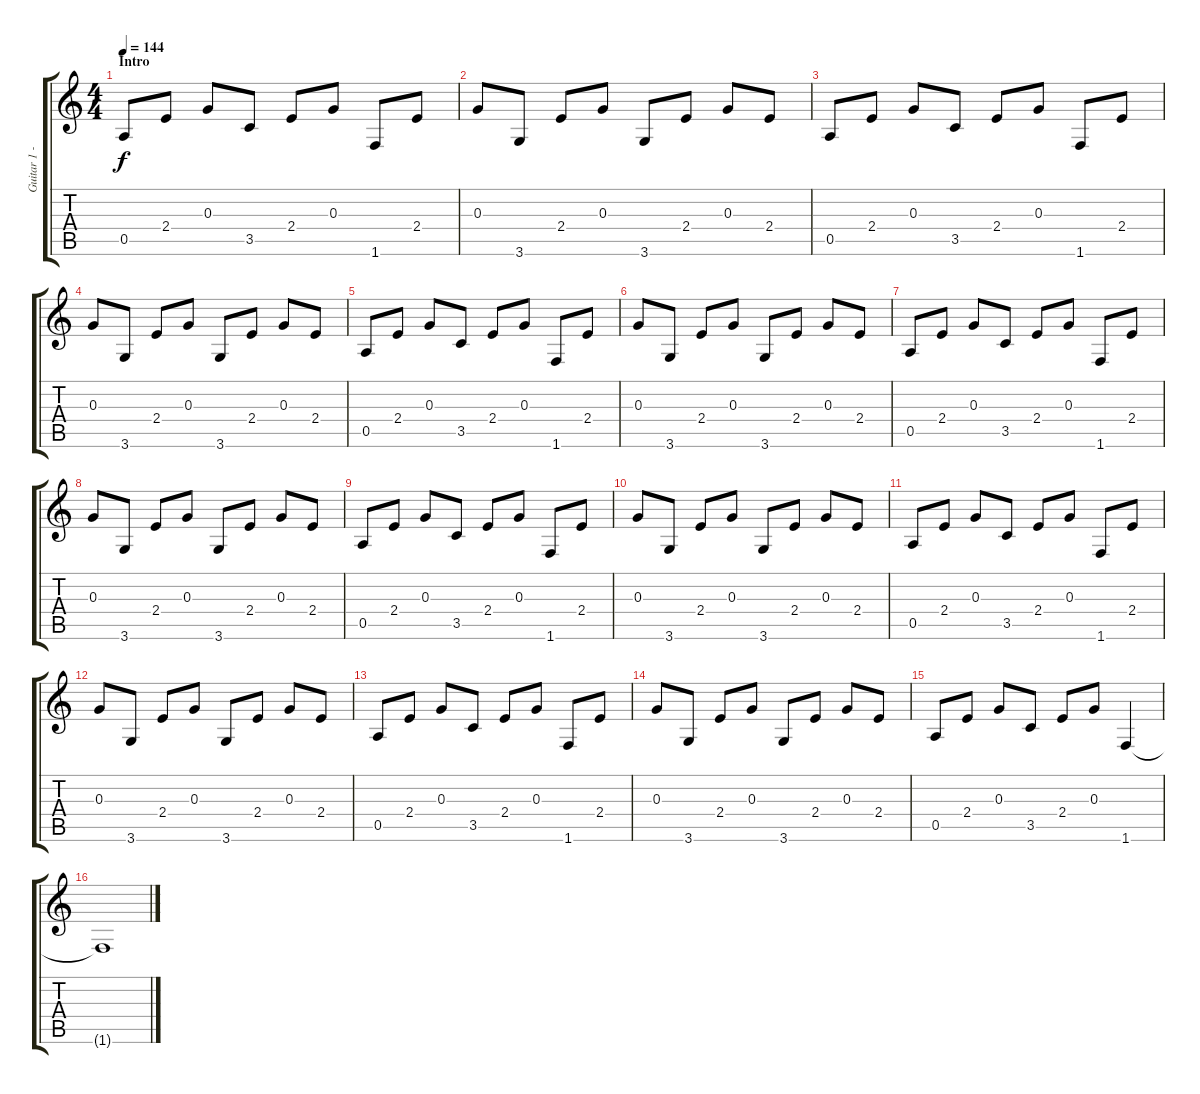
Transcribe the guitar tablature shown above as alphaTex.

\track ("Guitar 1 - Clean" "Guitar 1 -") {instrument acousticguitarnylon}
\staff {score tabs}
\tuning (E4 B3 G3 D3 A2 E2) {hide}
\ts (4 4)
\section ("" "Intro")
\tempo 144
\clef g2
\ks c
0.5.8{dy f instrument acousticguitarnylon} 2.4.8 0.3.8 3.5.8 2.4.8 0.3.8 1.6.8 2.4.8 |
0.3.8 3.6.8 2.4.8 0.3.8 3.6.8 2.4.8 0.3.8 2.4.8 |
0.5.8 2.4.8 0.3.8 3.5.8 2.4.8 0.3.8 1.6.8 2.4.8 |
0.3.8 3.6.8 2.4.8 0.3.8 3.6.8 2.4.8 0.3.8 2.4.8 |
0.5.8 2.4.8 0.3.8 3.5.8 2.4.8 0.3.8 1.6.8 2.4.8 |
0.3.8 3.6.8 2.4.8 0.3.8 3.6.8 2.4.8 0.3.8 2.4.8 |
0.5.8 2.4.8 0.3.8 3.5.8 2.4.8 0.3.8 1.6.8 2.4.8 |
0.3.8 3.6.8 2.4.8 0.3.8 3.6.8 2.4.8 0.3.8 2.4.8 |
0.5.8 2.4.8 0.3.8 3.5.8 2.4.8 0.3.8 1.6.8 2.4.8 |
0.3.8 3.6.8 2.4.8 0.3.8 3.6.8 2.4.8 0.3.8 2.4.8 |
0.5.8 2.4.8 0.3.8 3.5.8 2.4.8 0.3.8 1.6.8 2.4.8 |
0.3.8 3.6.8 2.4.8 0.3.8 3.6.8 2.4.8 0.3.8 2.4.8 |
0.5.8 2.4.8 0.3.8 3.5.8 2.4.8 0.3.8 1.6.8 2.4.8 |
0.3.8 3.6.8 2.4.8 0.3.8 3.6.8 2.4.8 0.3.8 2.4.8 |
0.5.8 2.4.8 0.3.8 3.5.8 2.4.8 0.3.8 1.6.4 |
1.6{t}.1
